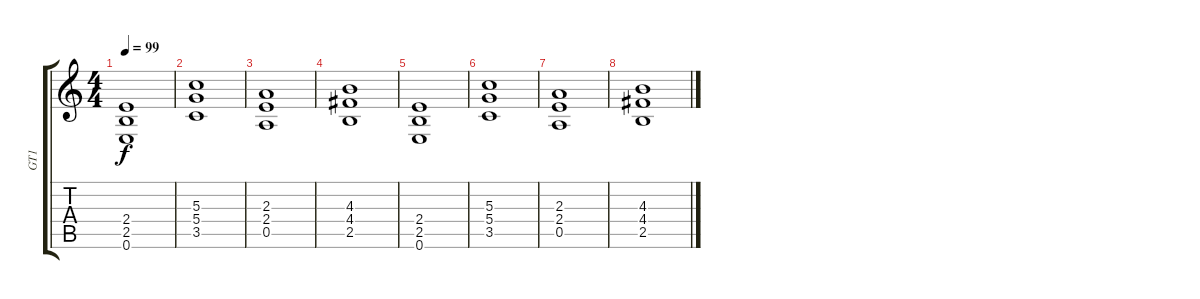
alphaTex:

\track ("GT1" "GT1") {instrument distortionguitar}
\staff {score tabs}
\tuning (E4 B3 G3 D3 A2 E2) {hide}
\ts (4 4)
\tempo 99
\clef g2
\ks c
(2.4 2.5 0.6).1{dy f} |
(5.3 5.4 3.5).1 |
(2.3 2.4 0.5).1 |
(4.3 4.4 2.5).1 |
(2.4 2.5 0.6).1 |
(5.3 5.4 3.5).1 |
(2.3 2.4 0.5).1 |
(4.3 4.4 2.5).1
